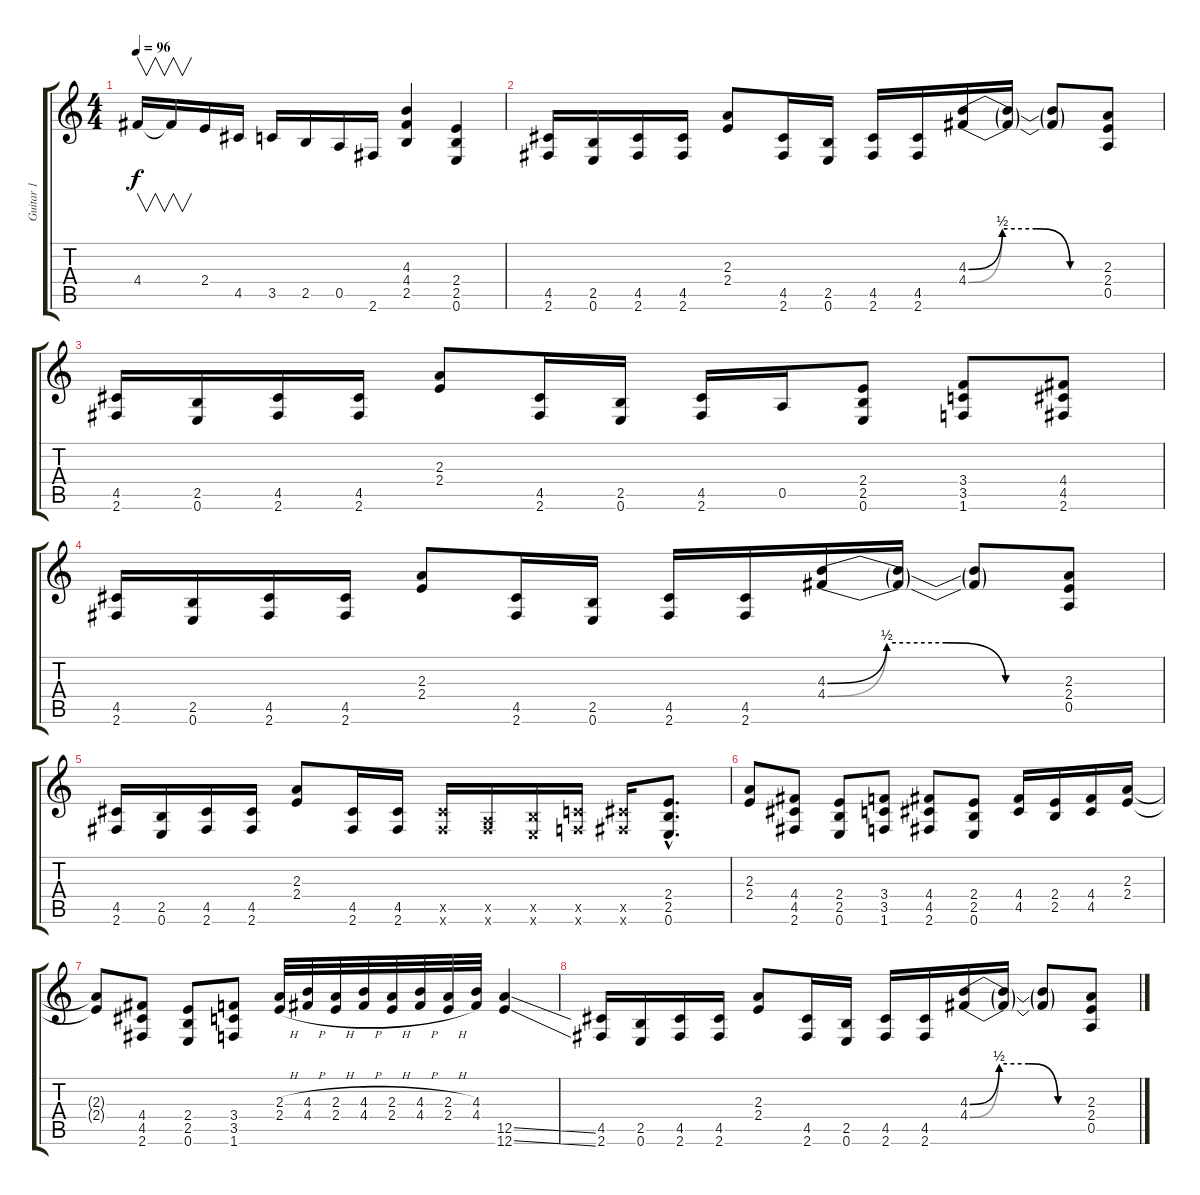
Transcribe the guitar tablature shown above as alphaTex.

\track ("Guitar 1" "Guitar 1") {instrument overdrivenguitar}
\staff {score tabs}
\tuning (E4 B3 G3 D3 A2 E2) {hide}
\ts (4 4)
\tempo 96
\clef g2
\ks c
4.4{t}.16{v dy f} 4.4{t}.16{v} 2.4.16 4.5.16 3.5.16 2.5.16 0.5.16 2.6.16 (4.3 4.4 2.5).4 (2.4 2.5 0.6).4 |
(4.5 2.6).16 (2.5 0.6).16 (4.5 2.6).16 (4.5 2.6).16 (2.3 2.4).8 (4.5 2.6).16 (2.5 0.6).16 (4.5 2.6).16 (4.5 2.6).16 (4.3{be (custom 0 0 15 2 30 2 45 0 60 0)} 4.4{be (custom 0 0 15 2 30 2 45 0 60 0)}).16 (4.3{t} 4.4{t}).16 (4.3{t} 4.4{t}).8 (2.3 2.4 0.5).8 |
(4.5 2.6).16 (2.5 0.6).16 (4.5 2.6).16 (4.5 2.6).16 (2.3 2.4).8 (4.5 2.6).16 (2.5 0.6).16 (4.5 2.6).16 0.5.16 (2.4 2.5 0.6).8 (3.4 3.5 1.6).8 (4.4 4.5 2.6).8 |
(4.5 2.6).16 (2.5 0.6).16 (4.5 2.6).16 (4.5 2.6).16 (2.3 2.4).8 (4.5 2.6).16 (2.5 0.6).16 (4.5 2.6).16 (4.5 2.6).16 (4.3{be (custom 0 0 15 2 30 2 45 0 60 0)} 4.4{be (custom 0 0 15 2 30 2 45 0 60 0)}).16 (4.3{t} 4.4{t}).16 (4.3{t} 4.4{t}).8 (2.3 2.4 0.5).8 |
(4.5 2.6).16 (2.5 0.6).16 (4.5 2.6).16 (4.5 2.6).16 (2.3 2.4).8 (4.5 2.6).16 (4.5 2.6).16 (4.5{x} 2.6{x}).16 (0.5{x} 2.6{x}).16 (2.5{x} 0.6{x}).16 (3.5{x} 1.6{x}).16 (4.5{x} 2.6{x}).16 (2.4{hac} 2.5{hac} 0.6{hac}).8{d} |
(2.3 2.4).8 (4.4 4.5 2.6).8 (2.4 2.5 0.6).8 (3.4 3.5 1.6).8 (4.4 4.5 2.6).8 (2.4 2.5 0.6).8 (4.4 4.5).16 (2.4 2.5).16 (4.4 4.5).16 (2.3 2.4).16 |
(2.3{t} 2.4{t}).8 (4.4 4.5 2.6).8 (2.4 2.5 0.6).8 (3.4 3.5 1.6).8 (2.3{h} 2.4{h}).32 (4.3{h} 4.4{h}).32 (2.3{h} 2.4{h}).32 (4.3{h} 4.4{h}).32 (2.3{h} 2.4{h}).32 (4.3{h} 4.4{h}).32 (2.3{h} 2.4{h}).32 (4.3 4.4).32 (12.5{ss} 12.6{ss}).4 |
(4.5 2.6).16 (2.5 0.6).16 (4.5 2.6).16 (4.5 2.6).16 (2.3 2.4).8 (4.5 2.6).16 (2.5 0.6).16 (4.5 2.6).16 (4.5 2.6).16 (4.3{be (custom 0 0 15 2 30 2 45 0 60 0)} 4.4{be (custom 0 0 15 2 30 2 45 0 60 0)}).16 (4.3{t} 4.4{t}).16 (4.3{t} 4.4{t}).8 (2.3 2.4 0.5).8
